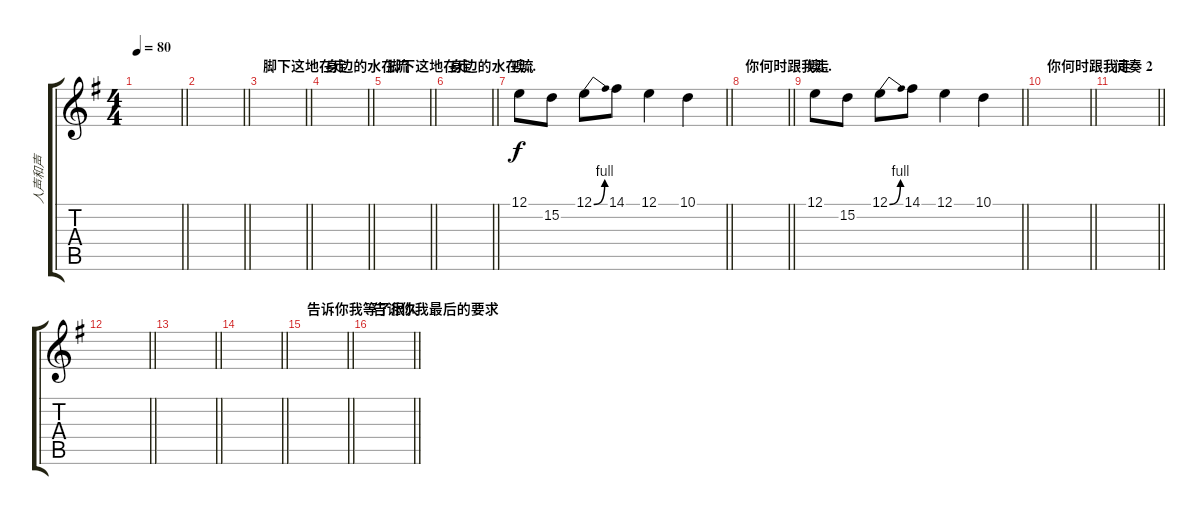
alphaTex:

\track ("人声和声" "人声和声") {instrument synthvoice}
\staff {score tabs}
\tuning (E4 B3 G3 D3 A2 E2) {hide}
\ts (4 4)
\tempo 80
\clef g2
\barLineRight lightlight
\ks g
|
\barLineRight lightlight
|
\section ("" "脚下这地在走")
\barLineRight lightlight
|
\section ("" "身边的水在流")
\barLineRight lightlight
|
\section ("" "脚下这地在走")
\barLineRight lightlight
|
\section ("" "身边的水在流")
\barLineRight lightlight
|
\section ("" "噢...")
\barLineRight lightlight
12.1.8 15.2.8 12.1{be (bend 0 0 60 4)}.8 14.1.8 12.1.4 10.1.4 |
\section ("" "你何时跟我走")
\barLineRight lightlight
|
\section ("" "噢...")
\barLineRight lightlight
12.1.8 15.2.8 12.1{be (bend 0 0 60 4)}.8 14.1.8 12.1.4 10.1.4 |
\section ("" "你何时跟我走")
\barLineRight lightlight
|
\section ("" "间奏 2")
\barLineRight lightlight
|
\barLineRight lightlight
|
\barLineRight lightlight
|
\barLineRight lightlight
|
\section ("" "告诉你我等了很久")
\barLineRight lightlight
|
\section ("" "告诉你我最后的要求")
\barLineRight lightlight
